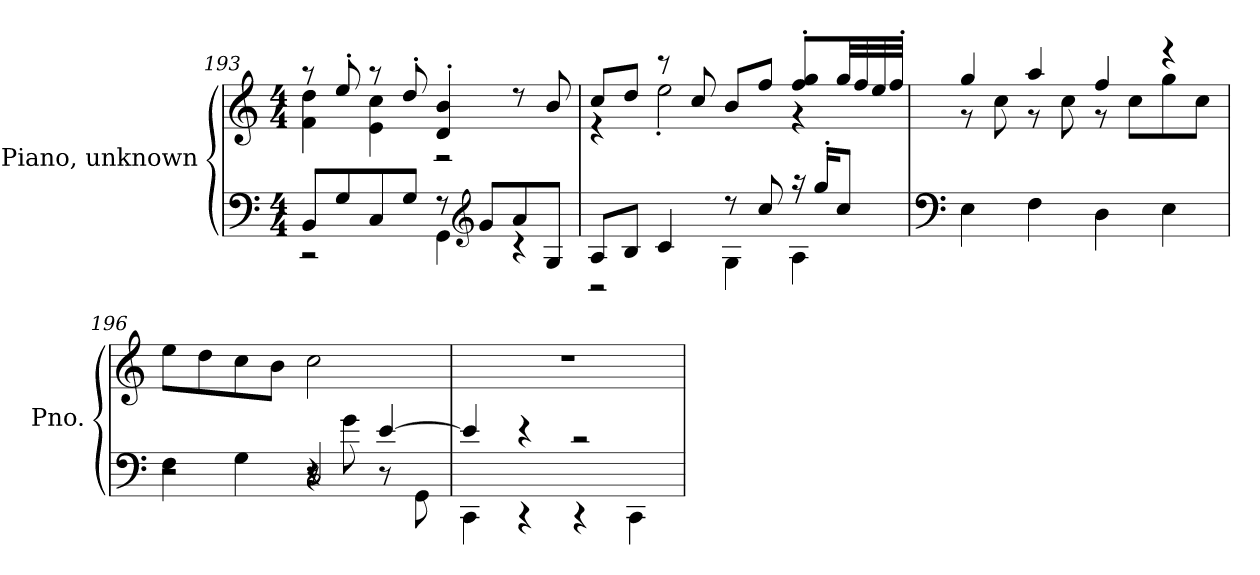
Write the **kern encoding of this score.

**kern	**kern
*part1	*part1
*staff2	*staff1
*I"Piano, unknown	*
*I'Pno.	*
*clefF4	*clefG2
*k[]	*k[]
*M4/4	*M4/4
=193	=193
*^	*^
8BB/L	2r	8r	4f\ 4dd\
8G/	.	8ee'/	.
8C/	.	8r	4e\ 4cc\
8G/J	.	8dd'/	.
8r	4GG\	4d/' 4b/'	2r
*clefG2	*	*	*
8g/L	.	.	.
8a/	4r	8r	.
8G/J	.	8b/	.
!!LO:PB:g=z	!!
=194	=194	=194	=194
8A/L	2r	8cc/L	4r
8B/J	.	8dd/J	.
4c/	.	8r	2ee'\
.	.	8cc/	.
8r	4G\	8b/L	.
8cc/	.	8ff/J	.
16r	4A\	8ff/' 8gg/'L	4r
16gg'/KL	.	.	.
8cc/J	.	32gg/LL	.
.	.	32ff/	.
.	.	32ee/	.
.	.	32ff'/JJJ	.
*v	*v	*	*
=195	=195	=195
*clefF4	*	*
4E\	4gg/	8r
.	.	8cc\
4F\	4aa/	8r
.	.	8cc\
4D\	4ff/	8r
.	.	8cc\L
4E\	4r	8gg\
.	.	8cc\J
*	*v	*v
=196	=196
*^	*
*	*^	*
2r	4F\	2r	8ee\L
.	.	.	8dd\
.	4G\	.	8cc\
.	.	.	8b\J
4r	8r	2C/	2cc\
.	8g\	.	.
[4e/	8r	.	.
.	8GG\	.	.
*	*v	*v	*
=197	=197	=197
4e/]	4CC\	1r
4r	4r	.
2r	4r	.
.	4CC\	.
*v	*v	*
=	=
*-	*-
